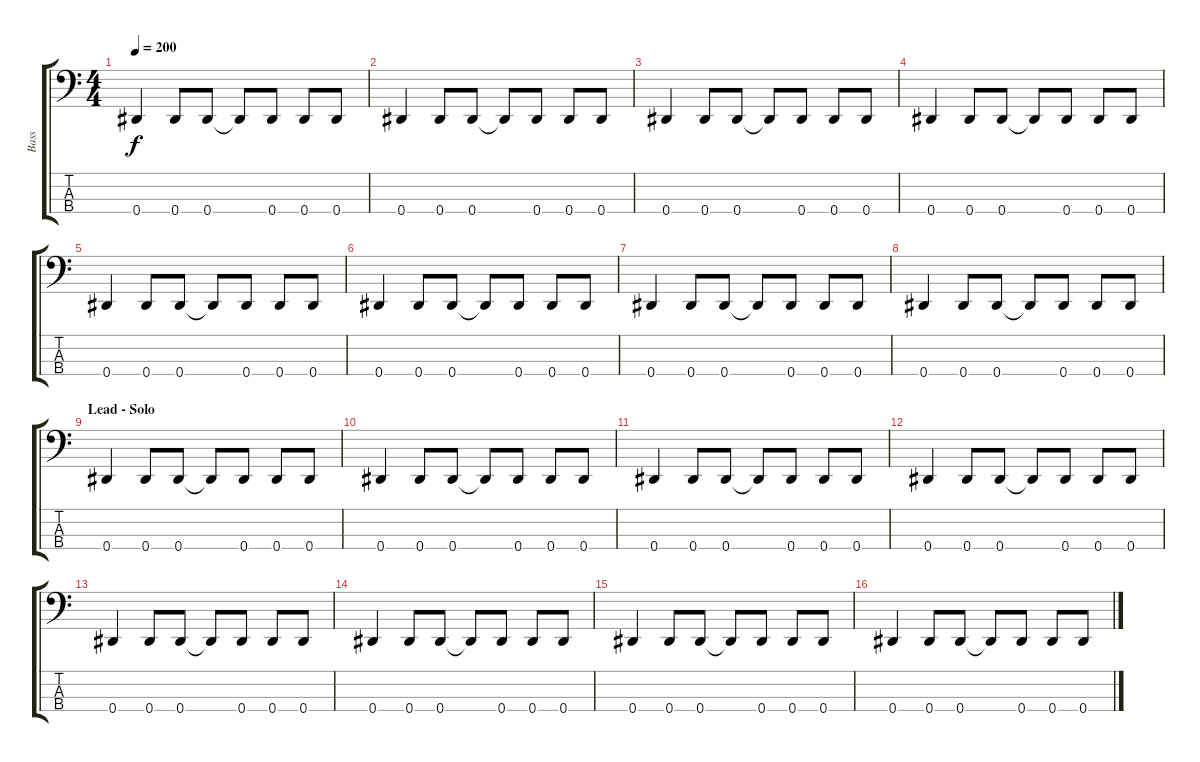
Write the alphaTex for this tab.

\track ("Bass" "Bass") {instrument electricbasspick}
\staff {score tabs}
\tuning (Gb2 Db2 Ab1 Eb1) {hide}
\ts (4 4)
\tempo 200
\clef f4
\ks c
0.4.4{dy f} 0.4.8 0.4.8 0.4{t}.8 0.4.8 0.4.8 0.4.8 |
0.4.4 0.4.8 0.4.8 0.4{t}.8 0.4.8 0.4.8 0.4.8 |
0.4.4 0.4.8 0.4.8 0.4{t}.8 0.4.8 0.4.8 0.4.8 |
0.4.4 0.4.8 0.4.8 0.4{t}.8 0.4.8 0.4.8 0.4.8 |
0.4.4 0.4.8 0.4.8 0.4{t}.8 0.4.8 0.4.8 0.4.8 |
0.4.4 0.4.8 0.4.8 0.4{t}.8 0.4.8 0.4.8 0.4.8 |
0.4.4 0.4.8 0.4.8 0.4{t}.8 0.4.8 0.4.8 0.4.8 |
0.4.4 0.4.8 0.4.8 0.4{t}.8 0.4.8 0.4.8 0.4.8 |
\section ("" "Lead - Solo")
0.4.4 0.4.8 0.4.8 0.4{t}.8 0.4.8 0.4.8 0.4.8 |
0.4.4 0.4.8 0.4.8 0.4{t}.8 0.4.8 0.4.8 0.4.8 |
0.4.4 0.4.8 0.4.8 0.4{t}.8 0.4.8 0.4.8 0.4.8 |
0.4.4 0.4.8 0.4.8 0.4{t}.8 0.4.8 0.4.8 0.4.8 |
0.4.4 0.4.8 0.4.8 0.4{t}.8 0.4.8 0.4.8 0.4.8 |
0.4.4 0.4.8 0.4.8 0.4{t}.8 0.4.8 0.4.8 0.4.8 |
0.4.4 0.4.8 0.4.8 0.4{t}.8 0.4.8 0.4.8 0.4.8 |
0.4.4 0.4.8 0.4.8 0.4{t}.8 0.4.8 0.4.8 0.4.8
